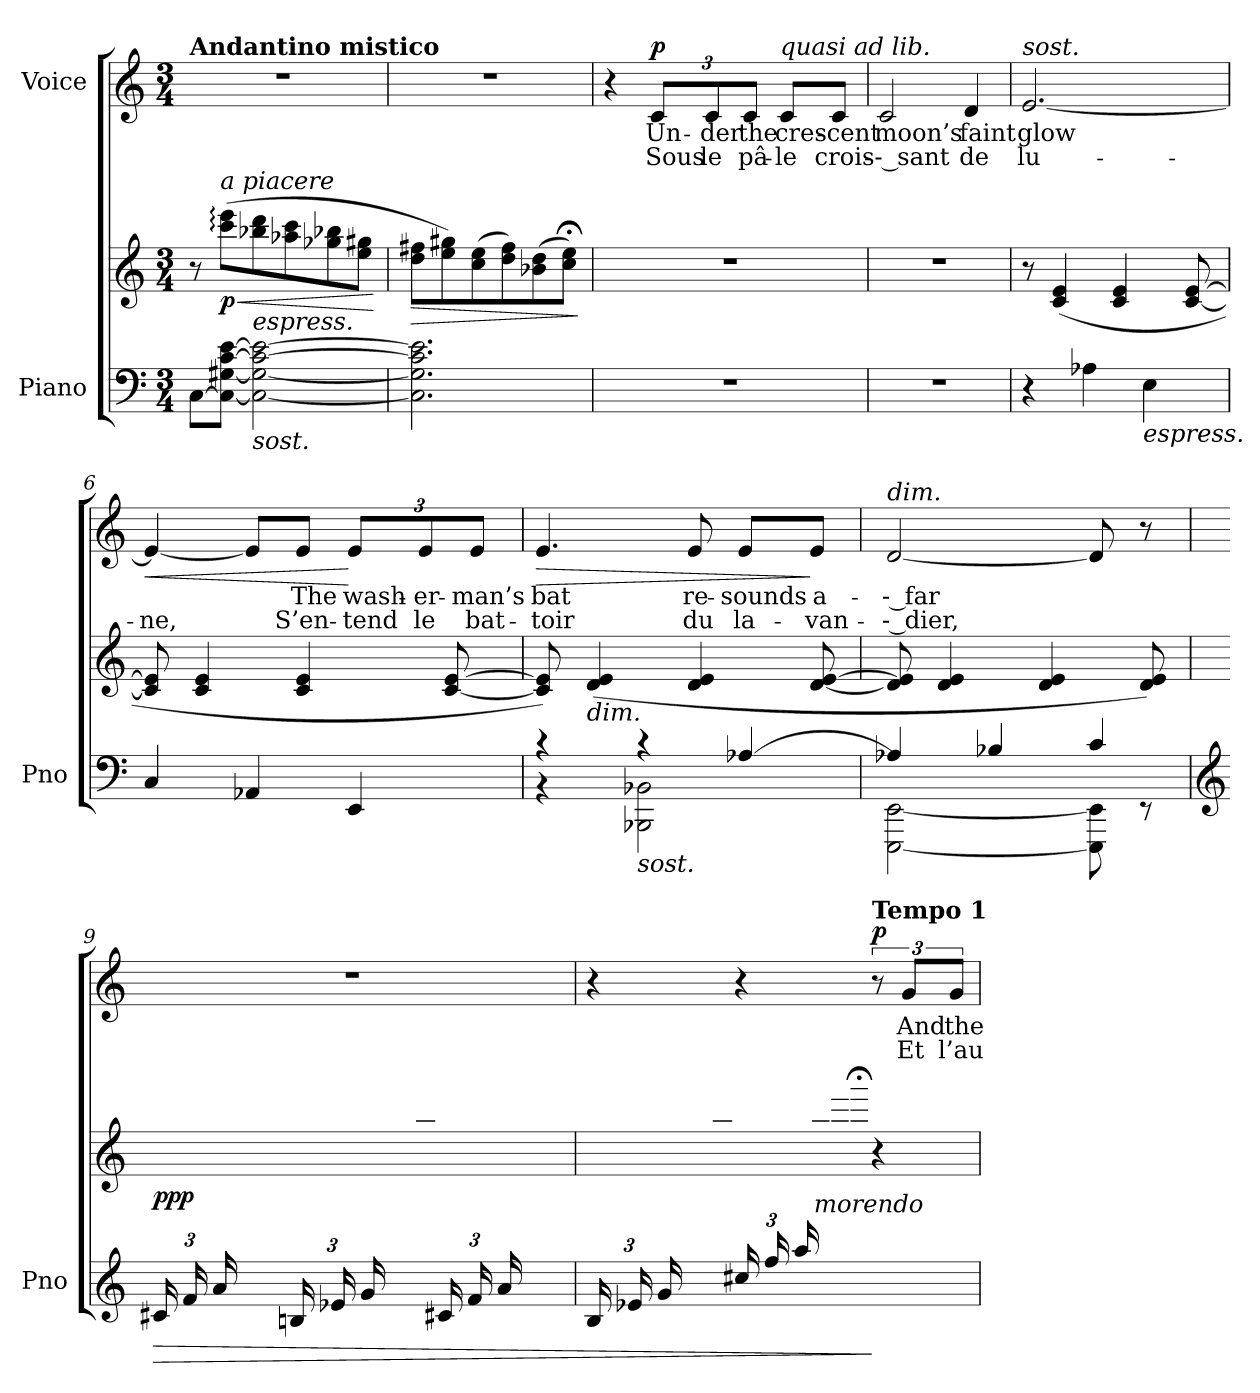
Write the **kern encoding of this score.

**kern	**kern	**dynam	**kern	**text	**text	**dynam
*part2	*part2	*part2	*part1	*part1	*part1	*part1
*staff3	*staff2	*staff2/3	*staff1	*staff1	*staff1	*staff1
*I"Piano	*	*	*I"Voice	*	*	*
*I'Pno	*	*	*	*	*	*
*clefF4	*clefG2	*	*clefG2	*	*	*
*k[]	*k[]	*	*k[]	*	*	*
*M3/4	*M3/4	*	*M3/4	*	*	*
=1	=1	=1	=1	=1	=1	=1
!	!	!	!LO:TX:a:B:t=Andantino mistico	!	!	!
[8C\L	8r	.	2.r	.	.	.
!	!LO:TX:a:i:t=a piacere	!	!	!	!	!
!	!	!LO:HP:b	!	!	!	!
!	!	!LO:DY:n=1:b	!	!	!	!
8C\_ [8G#X\ [8c\ [8e\J	(>8ccc\: 8eee\:L	< p	.	.	.	.
!	!LO:TX:b:i:t=espress.	!	!	!	!	!
!LO:TX:b:i:t=sost.	!	!	!	!	!	!
2C\_ 2G#\_ 2c\_ 2e\_	8bb-X\ 8ddd\	.	.	.	.	.
.	8aa-X\ 8ccc\	.	.	.	.	.
.	8gg-X\ 8bb-X\	.	.	.	.	.
.	8ee\ 8gg#X\J	.	.	.	.	.
.	.	[	.	.	.	.
=2	=2	=2	=2	=2	=2	=2
*	*	*	*MM96	*	*	*
!	!	!LO:HP:b	!	!	!	!
*	*	*	*^	*	*	*
*	*	*	*	*^	*	*	*
2.C\] 2.G#\] 2.c\] 2.e\]	8dd\ 8ff#X\L	>	2.r	4ryy	2ryy	.	.	.
.	8ee\ 8gg#X\)	.	.	.	.	.	.	.
*	*	*	*MM88	*	*	*	*	*
.	(>8cc\ 8ee\	.	.	2ryy	.	.	.	.
.	8dd\ 8ff#\)	.	.	.	.	.	.	.
*	*	*	*MM80	*	*	*	*	*
.	(>8b-X\ 8dd\	.	.	.	4ryy	.	.	.
.	8cc\;< 8ee\;<J)	.	.	.	.	.	.	.
.	.	]	.	.	.	.	.	.
*	*	*	*v	*v	*v	*	*	*
=3	=3	=3	=3	=3	=3	=3
*	*	*	*MM100	*	*	*
*	*	*	*^	*	*	*
*	*	*	*	*^	*	*	*
*	*	*	*v	*v	*v	*	*	*
2.r	2.r	.	4r	.	.	.
!	!	!	!	!LO:LY:b	!LO:LY:b	!LO:DY:a
.	.	.	12c/L	Un-	Sous	p
!	!	!	!	!LO:LY:b	!LO:LY:b	!
.	.	.	12c/	-der	le	.
!	!	!	!	!LO:LY:b	!LO:LY:b	!
.	.	.	12c/J	the	pâ-	.
!	!	!	!LO:TX:a:i:t=quasi ad lib.	!	!	!
!	!	!	!	!LO:LY:b	!LO:LY:b	!
.	.	.	8c/L	cres-	-le	.
!	!	!	!	!LO:LY:b	!LO:LY:b	!
.	.	.	8c/J	-cent	crois-	.
!!LO:LB:g=z
=4	=4	=4	=4	=4	=4	=4
!	!	!	!	!LO:LY:b	!LO:LY:b	!
2.r	2.r	.	2c/	moon’s	-- sant	.
!	!	!	!	!LO:LY:b	!LO:LY:b	!
.	.	.	4d/	faint	de	.
=5	=5	=5	=5	=5	=5	=5
!	!	!	!LO:TX:a:i:t=sost.	!	!	!
!	!	!	!	!LO:LY:b	!LO:LY:b	!
4r	8r	.	[2.e/	glow	lu-	.
!	!	!LO:DY:b	!	!	!	!
!	!	!LO:DY:n=1:b	!	!	!	!
.	(>4c/ 4e/	other-dynamics p	.	.	.	.
4A-X\	.	.	.	.	.	.
.	4c/ 4e/	.	.	.	.	.
!LO:TX:b:i:t=espress.	!	!	!	!	!	!
4E\	.	.	.	.	.	.
.	[8c/ [8e/	.	.	.	.	.
=6	=6	=6	=6	=6	=6	=6
!	!	!	!	!	!LO:LY:b	!LO:HP:b
4C/	8c/] 8e/]	.	4e/_	.	-ne,	<
.	4c/ 4e/	.	.	.	.	.
4AA-X/	.	.	8e/L]	.	.	.
!	!	!	!	!LO:LY:b	!LO:LY:b	!
.	4c/ 4e/	.	8e/J	The	S’en-	.
!	!	!	!	!LO:LY:b	!LO:LY:b	!
4EE/	.	.	12e/L	wash-	-tend	[
!	!	!	!	!LO:LY:b	!LO:LY:b	!
.	.	.	12e/	-er-	le	.
.	[8c/ [8e/	.	.	.	.	.
!	!	!	!	!LO:LY:b	!LO:LY:b	!
.	.	.	12e/J	-man’s	bat-	.
=7	=7	=7	=7	=7	=7	=7
*^	*	*	*	*	*	*
!	!	!	!	!	!LO:LY:b	!LO:LY:b	!LO:HP:b
4r	4rBB	8c/] 8e/])	.	4.e/	bat	-toir	>
!	!	!LO:TX:b:i:t=dim.	!	!	!	!	!
.	.	(>4d/ 4e/	.	.	.	.	.
!LO:TX:b:i:t=sost.	!	!	!	!	!	!	!
4r	2BBB-X\ 2BB-X\	.	.	.	.	.	.
!	!	!	!	!	!LO:LY:b	!LO:LY:b	!
.	.	4d/ 4e/	.	8e/	re-	du	.
!	!	!	!	!	!LO:LY:b	!LO:LY:b	!
[4A-X/	.	.	.	8e/L	-sounds	la-	.
!	!	!	!	!	!LO:LY:b	!LO:LY:b	!
.	.	[8d/ [8e/	.	8e/J	a-	-van-	]
!!LO:PB:g=z
=8	=8	=8	=8	=8	=8	=8	=8
!	!	!	!	!LO:TX:a:i:t=dim.	!	!	!
!	!	!	!	!	!LO:LY:b	!LO:LY:b	!
4A-X/]	[2EEE\ [2EE\	8d/] 8e/]	.	[2d/	-- far	-- dier,	.
.	.	4d/ 4e/	.	.	.	.	.
4B-X/	.	.	.	.	.	.	.
.	.	4d/ 4e/	.	.	.	.	.
4c/	8EEE\] 8EE\]	.	.	8d/]	.	.	.
.	8rEE	8d/ 8e/)	.	8r	.	.	.
=9	=9	=9	=9	=9	=9	=9	=9
*clefG2	*	*	*	*	*	*	*
*Xbrackettup	*	*	*	*	*	*	*
*	*	*	*	*MM104	*	*	*
!	!	!	!	!LO:TX:a:i:t=accel.	!	!	!
!	!	!	!LO:HP:b=2	!	!	!	!
!	!	!	!LO:DY:n=1:b	!	!	!	!
*	*	*	*	*^	*	*	*
*	*	*	*	*	*^	*	*	*
(>24c#X/LL	2.ryy	8ryy	> ppp	2.r	4ryy	2ryy	.	.	.
24f/	.	.	.	.	.	.	.	.	.
24a/	.	.	.	.	.	.	.	.	.
8ryy	.	24bn\	.	.	.	.	.	.	.
.	.	24ee-X\	.	.	.	.	.	.	.
.	.	24gg\JJ)	.	.	.	.	.	.	.
*	*	*	*	*MM108	*	*	*	*	*
(>24Bn/LL	.	8ryy	.	.	2ryy	.	.	.	.
24e-X/	.	.	.	.	.	.	.	.	.
24g/	.	.	.	.	.	.	.	.	.
8ryy	.	24cc#X\	.	.	.	.	.	.	.
.	.	24ff\	.	.	.	.	.	.	.
.	.	24aa\JJ)	.	.	.	.	.	.	.
*	*	*	*	*MM112	*	*	*	*	*
(>24c#X/LL	.	8ryy	.	.	.	4ryy	.	.	.
24f/	.	.	.	.	.	.	.	.	.
24a/	.	.	.	.	.	.	.	.	.
8ryy	.	24b\	.	.	.	.	.	.	.
.	.	24ee-X\	.	.	.	.	.	.	.
.	.	24gg\JJ)	.	.	.	.	.	.	.
*	*	*	*	*v	*v	*v	*	*	*
=10	=10	=10	=10	=10	=10	=10	=10
*	*	*	*	*MM116	*	*	*
*	*	*	*	*^	*	*	*
*	*	*	*	*	*^	*	*	*
*	*	*	*	*v	*v	*v	*	*	*
(>24B/LL	2ryy	8ryy	.	4r	.	.	.
24e-X/	.	.	.	.	.	.	.
24g/	.	.	.	.	.	.	.
8ryy	.	24cc#X\	.	.	.	.	.
.	.	24ff\	.	.	.	.	.
.	.	24aa\JJ)	.	.	.	.	.
*	*	*	*	*MM120	*	*	*
(>24cc#X/LL	.	8ryy	.	4r	.	.	.
24ff/	.	.	.	.	.	.	.
24aa/	.	.	.	.	.	.	.
!	!	!LO:TX:b:i:t=morendo	!	!	!	!	!
4.ryy	.	24bb\	.	.	.	.	.
.	.	24eee-X\	.	.	.	.	.
.	.	24ggg;<\JJ)	.	.	.	.	.
!	!	!	!	!LO:TX:a:B:t=Tempo 1	!	!	!
!	!	!	!	!	!	!	!LO:DY:a
.	4ryy	4r	]	12r	.	.	p
!	!	!	!	!	!LO:LY:b	!LO:LY:b	!
.	.	.	.	12g/L	And	Et	.
!	!	!	!	!	!LO:LY:b	!LO:LY:b	!
.	.	.	.	12g/J	the	l’au-	.
*v	*v	*	*	*	*	*	*
=	=	=	=	=	=	=
*-	*-	*-	*-	*-	*-	*-
